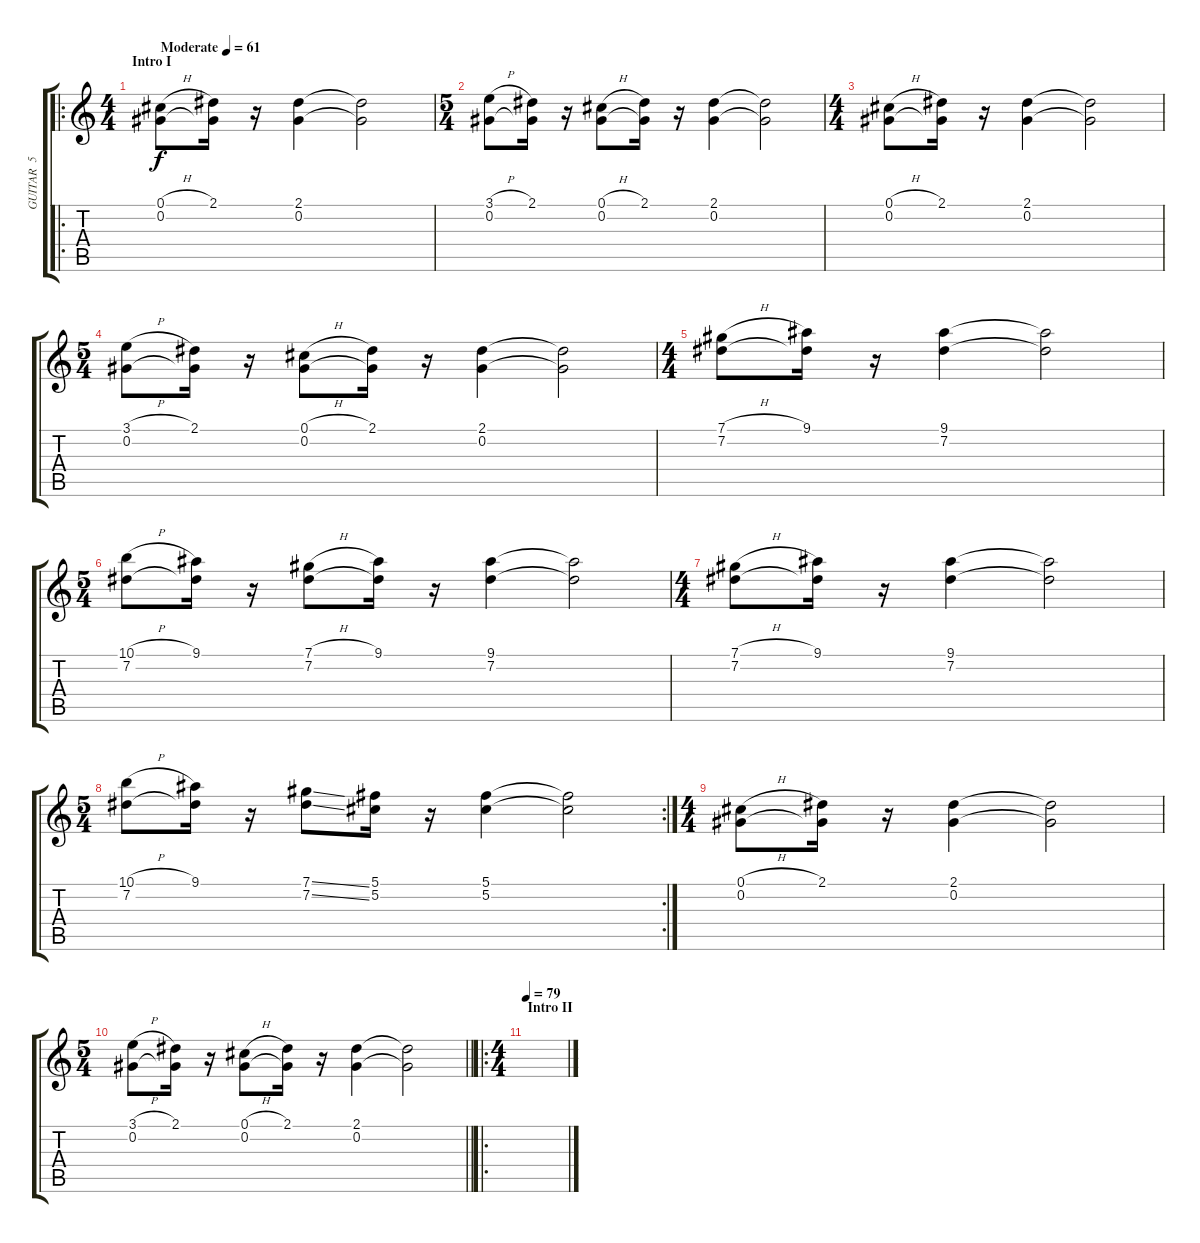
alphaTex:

\track ("GUITAR  5" "GUITAR  5") {instrument electricguitarclean}
\staff {score tabs}
\tuning (Db4 Ab3 E3 B2 Gb2 Db2) {hide}
\ro
\ts (4 4)
\section ("" "Intro I")
\tempo (61 "Moderate")
\clef g2
\ks c
(0.1{h} 0.2).8{dy f instrument electricguitarclean} (2.1 0.2{t}).16 r.16 (2.1 0.2).4 (2.1{t} 0.2{t}).2 |
\ts (5 4)
(3.1{h} 0.2).8 (2.1 0.2{t}).16 r.16 (0.1{h} 0.2).8 (2.1 0.2{t}).16 r.16 (2.1 0.2).4 (2.1{t} 0.2{t}).2 |
\ts (4 4)
(0.1{h} 0.2).8 (2.1 0.2{t}).16 r.16 (2.1 0.2).4 (2.1{t} 0.2{t}).2 |
\ts (5 4)
(3.1{h} 0.2).8 (2.1 0.2{t}).16 r.16 (0.1{h} 0.2).8 (2.1 0.2{t}).16 r.16 (2.1 0.2).4 (2.1{t} 0.2{t}).2 |
\ts (4 4)
(7.1{h} 7.2).8 (9.1 7.2{t}).16 r.16 (9.1 7.2).4 (9.1{t} 7.2{t}).2 |
\ts (5 4)
(10.1{h} 7.2).8 (9.1 7.2{t}).16 r.16 (7.1{h} 7.2).8 (9.1 7.2{t}).16 r.16 (9.1 7.2).4 (9.1{t} 7.2{t}).2 |
\ts (4 4)
(7.1{h} 7.2).8 (9.1 7.2{t}).16 r.16 (9.1 7.2).4 (9.1{t} 7.2{t}).2 |
\rc 2
\ts (5 4)
(10.1{h} 7.2).8 (9.1 7.2{t}).16 r.16 (7.1{ss} 7.2{ss}).8 (5.1 5.2).16 r.16 (5.1 5.2).4 (5.1{t} 5.2{t}).2 |
\ts (4 4)
(0.1{h} 0.2).8 (2.1 0.2{t}).16 r.16 (2.1 0.2).4 (2.1{t} 0.2{t}).2 |
\ts (5 4)
\barLineRight lightlight
(3.1{h} 0.2).8 (2.1 0.2{t}).16 r.16 (0.1{h} 0.2).8 (2.1 0.2{t}).16 r.16 (2.1 0.2).4 (2.1{t} 0.2{t}).2 |
\ro
\ts (4 4)
\section ("" "Intro II")
\tempo 79
